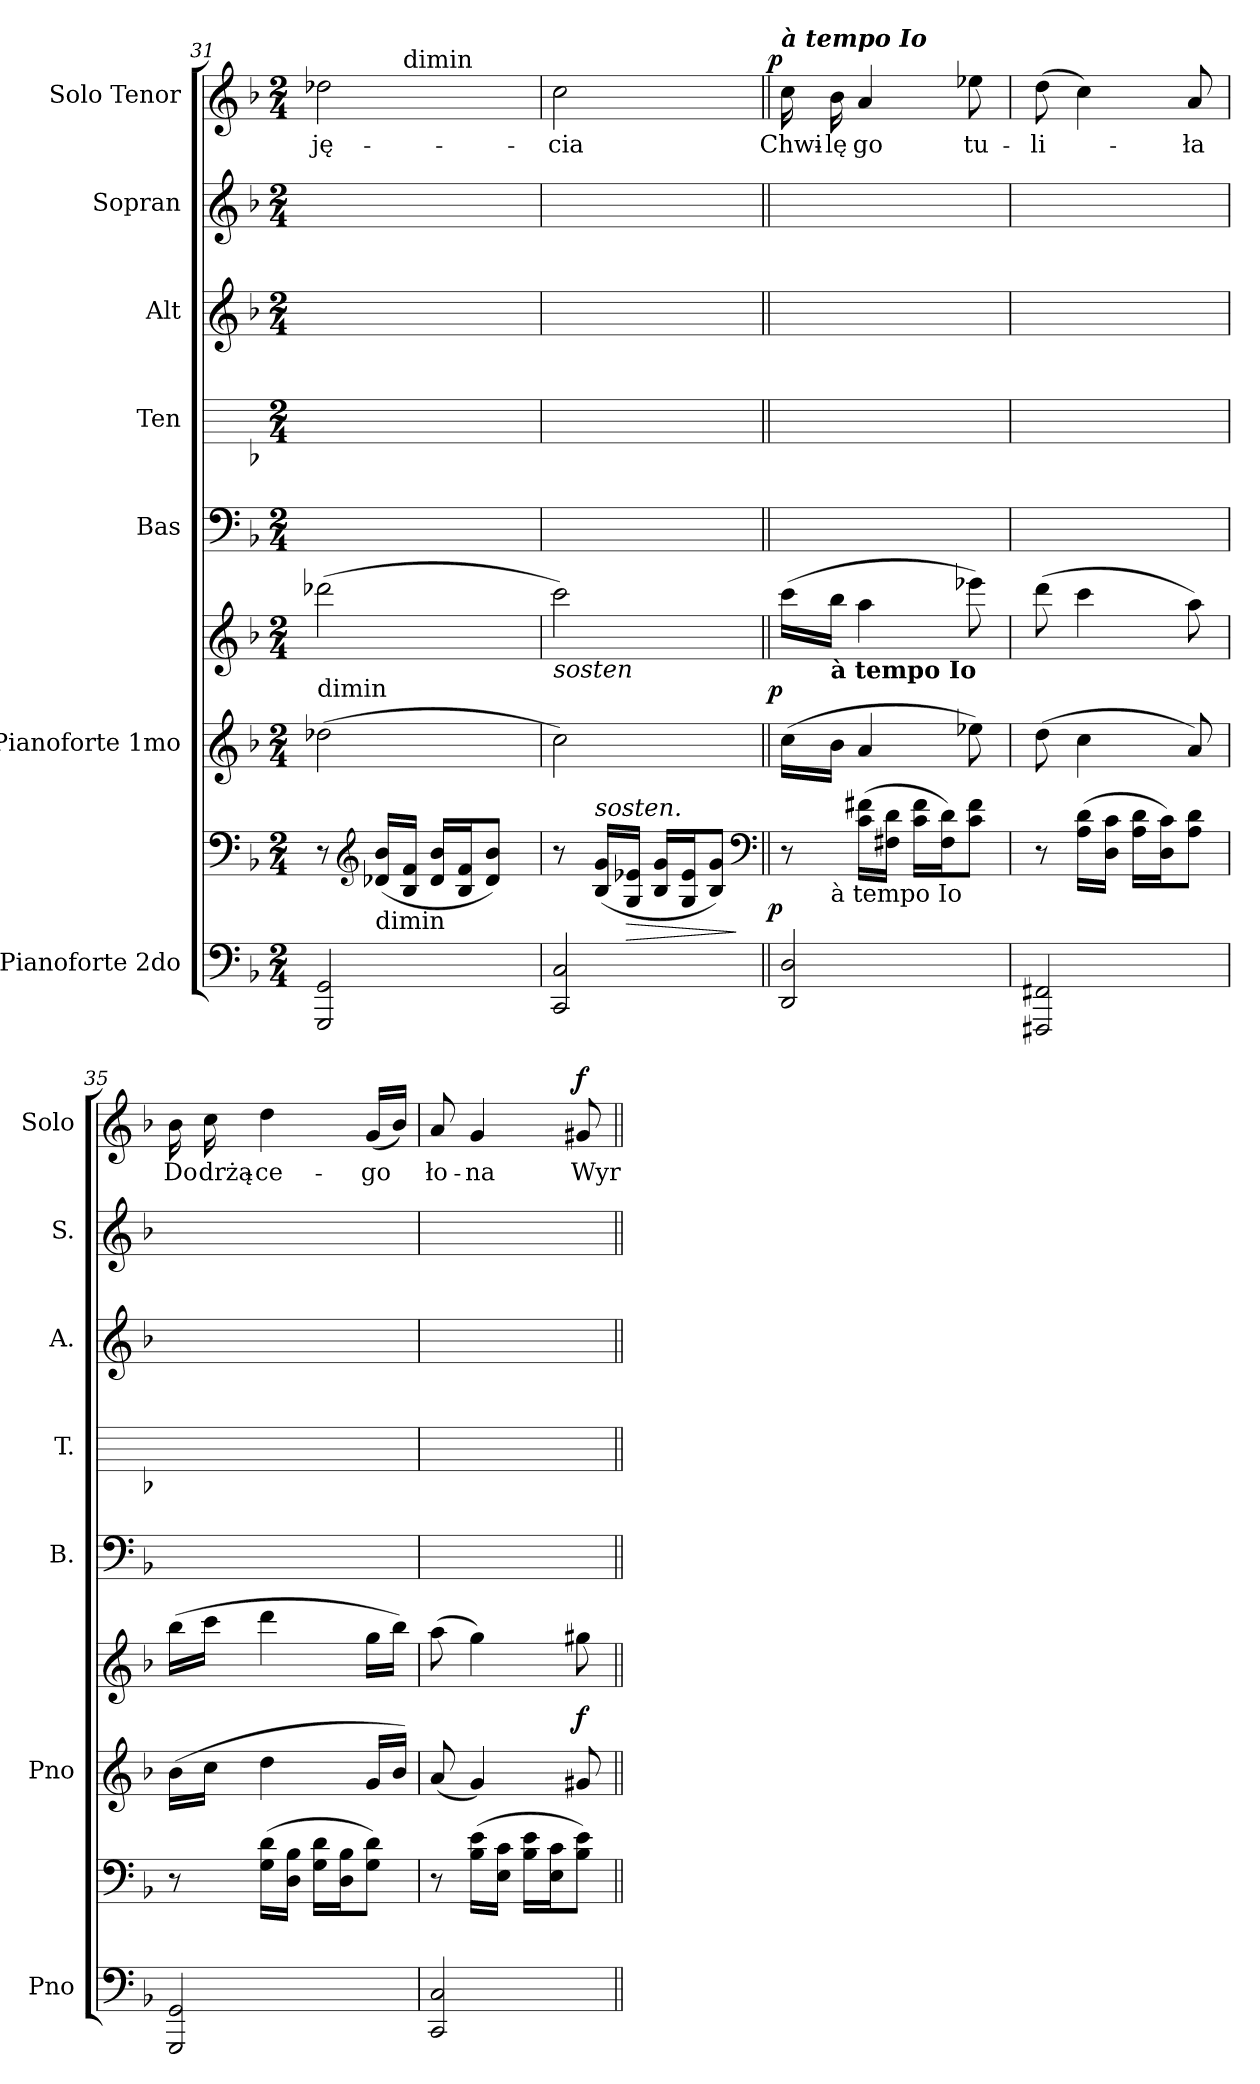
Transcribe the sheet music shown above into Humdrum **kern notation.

**kern	**kern	**dynam	**kern	**kern	**dynam	**kern	**kern	**kern	**kern	**kern	**text	**dynam
*part7	*part7	*part7	*part6	*part6	*part6	*part5	*part4	*part3	*part2	*part1	*part1	*part1
*staff9	*staff8	*staff8/9	*staff7	*staff6	*staff6/7	*staff5	*staff4	*staff3	*staff2	*staff1	*staff1	*staff1
*I"Pianoforte 2do	*	*	*I"Pianoforte 1mo	*	*	*I"Bas	*I"Ten	*I"Alt	*I"Sopran	*I"Solo Tenor	*	*
*I'Pno	*	*	*I'Pno	*	*	*I'B.	*I'T.	*I'A.	*I'S.	*I'Solo	*	*
*clefF4	*clefF4	*	*clefG2	*clefG2	*	*clefF4	*	*clefG2	*clefG2	*clefG2	*	*
*	*	*	*	*	*	*	*ITrd8c12	*	*	*ITrd8c12	*	*
*k[b-]	*k[b-]	*	*k[b-]	*k[b-]	*	*k[b-]	*k[b-]	*k[b-]	*k[b-]	*k[b-]	*	*
*M2/4	*M2/4	*	*M2/4	*M2/4	*	*M2/4	*M2/4	*M2/4	*M2/4	*M2/4	*	*
=31	=31	=31	=31	=31	=31	=31	=31	=31	=31	=31	=31	=31
!	!	!	!	!LO:TX:c:t=dimin	!	!	!	!	!	!	!	!
*	*	*	*	*	*	*	*	*	*	*^	*	*
2GGG/ 2GG/	8r	.	(2dd-X\	(2ddd-X\	.	2ryy	2ryy	2ryy	2ryy	2d-X\	8.ryy	-ję-	.
*	*clefG2	*	*	*	*	*	*	*	*	*	*	*	*
!	!LO:TX:c:t=dimin	!	!	!	!	!	!	!	!	!	!	!	!
.	(16d-X/ 16b-/LL	.	.	.	.	.	.	.	.	.	.	.	.
!	!	!	!	!	!	!	!	!	!	!	!LO:TX:a:t=dimin	!	!
.	16B-/ 16f/JJ	.	.	.	.	.	.	.	.	.	4ryy	.	.
.	16d-/ 16b-/LL	.	.	.	.	.	.	.	.	.	.	.	.
.	16B-/ 16f/J	.	.	.	.	.	.	.	.	.	.	.	.
.	8d-/ 8b-/J)	.	.	.	.	.	.	.	.	.	.	.	.
.	.	.	.	.	.	.	.	.	.	.	16ryy	.	.
=32	=32	=32	=32	=32	=32	=32	=32	=32	=32	=32	=32	=32	=32
!	!	!	!	!	!	!	!	!	!	!LO:TX:a:i:t=sosten	!	!	!
!	!	!	!	!LO:TX:b:i:t=sosten	!	!	!	!	!	!	!	!	!
*	*	*	*	*	*	*	*	*	*	*v	*v	*	*
2CC/ 2C/	8r	.	2cc\)	2ccc\)	.	2ryy	2ryy	2ryy	2ryy	2c\	-cia	.
!	!LO:TX:a:i:t=sosten.	!	!	!	!	!	!	!	!	!	!	!
.	(16B-/ 16g/LL	.	.	.	.	.	.	.	.	.	.	.
.	16G/ 16e-X/JJ	>	.	.	.	.	.	.	.	.	.	.
.	16B-/ 16g/LL	.	.	.	.	.	.	.	.	.	.	.
.	16G/ 16e-/J	.	.	.	.	.	.	.	.	.	.	.
.	8B-/ 8g/J)	.	.	.	.	.	.	.	.	.	.	.
*	*clefF4	*	*	*	*	*	*	*	*	*	*	*
.	.	]	.	.	.	.	.	.	.	.	.	.
=33||	=33||	=33||	=33||	=33||	=33||	=33||	=33||	=33||	=33||	=33||	=33||	=33||
!	!	!	!	!	!	!	!	!	!	!LO:TX:a:Bi:t=à tempo Io	!	!
!	!	!LO:DY:rj	!	!	!LO:DY:rj	!	!	!	!	!	!	!LO:DY:a:rj
*	*^	*	*	*	*	*	*	*	*	*	*	*
2DD/ 2D/	8r	16ryy	p	(16cc\LL	(16ccc\LL	p	2ryy	2ryy	2ryy	2ryy	16c\	Chwi-	p
!	!	!	!	!	!LO:TX:b:B:t=à tempo Io	!	!	!	!	!	!	!	!
!	!	!LO:TX:b:t=à tempo Io	!	!	!	!	!	!	!	!	!	!	!
.	.	4..ryy	.	16b-\JJ	16bb-\JJ	.	.	.	.	.	16B-\	-lę	.
.	(16c\ 16f#X\LL	.	.	4a/	4aa\	.	.	.	.	.	4A/	go	.
.	16F#X\ 16d\JJ	.	.	.	.	.	.	.	.	.	.	.	.
.	16c\ 16f#\LL	.	.	.	.	.	.	.	.	.	.	.	.
.	16F#\ 16d\J)	.	.	.	.	.	.	.	.	.	.	.	.
.	8c\ 8f#\J	.	.	8ee-X\)	8eee-X\)	.	.	.	.	.	8e-X\	tu-	.
*	*v	*v	*	*	*	*	*	*	*	*	*	*	*
=34	=34	=34	=34	=34	=34	=34	=34	=34	=34	=34	=34	=34
2FFF#X/ 2FF#X/	8r	.	(8dd\	(8ddd\	.	2ryy	2ryy	2ryy	2ryy	(8d\	-li-	.
.	(16A\ 16d\LL	.	4cc\	4ccc\	.	.	.	.	.	4c\)	.	.
.	16D\ 16c\JJ	.	.	.	.	.	.	.	.	.	.	.
.	16A\ 16d\LL	.	.	.	.	.	.	.	.	.	.	.
.	16D\ 16c\J)	.	.	.	.	.	.	.	.	.	.	.
.	8A\ 8d\J	.	8a/)	8aa\)	.	.	.	.	.	8A/	-ła	.
=35	=35	=35	=35	=35	=35	=35	=35	=35	=35	=35	=35	=35
2GGG/ 2GG/	8r	.	(16b-\LL	(16bb-\LL	.	2ryy	2ryy	2ryy	2ryy	16B-\	Do	.
.	.	.	16cc\JJ	16ccc\JJ	.	.	.	.	.	16c\	drżą-	.
.	(16G\ 16d\LL	.	4dd\	4ddd\	.	.	.	.	.	4d\	-ce-	.
.	16D\ 16B-\JJ	.	.	.	.	.	.	.	.	.	.	.
.	16G\ 16d\LL	.	.	.	.	.	.	.	.	.	.	.
.	16D\ 16B-\J	.	.	.	.	.	.	.	.	.	.	.
.	8G\ 8d\J)	.	16g/LL	16gg\LL	.	.	.	.	.	(16G/LL	-go	.
.	.	.	16b-/JJ)	16bb-\JJ)	.	.	.	.	.	16B-/JJ)	.	.
=36	=36	=36	=36	=36	=36	=36	=36	=36	=36	=36	=36	=36
2CC/ 2C/	8r	.	(8a/	(8aa\	.	2ryy	2ryy	2ryy	2ryy	8A/	ło-	.
.	(16B-\ 16e\LL	.	4g/)	4gg\)	.	.	.	.	.	4G/	-na	.
.	16E\ 16c\JJ	.	.	.	.	.	.	.	.	.	.	.
.	16B-\ 16e\LL	.	.	.	.	.	.	.	.	.	.	.
.	16E\ 16c\J	.	.	.	.	.	.	.	.	.	.	.
!	!	!	!	!	!	!	!	!	!	!	!	!LO:DY:a
.	8B-\ 8e\J)	.	8g#X/	8gg#X\	f	.	.	.	.	8G#X/	Wyr-	f
=||	=||	=||	=||	=||	=||	=||	=||	=||	=||	=||	=||	=||
*-	*-	*-	*-	*-	*-	*-	*-	*-	*-	*-	*-	*-
